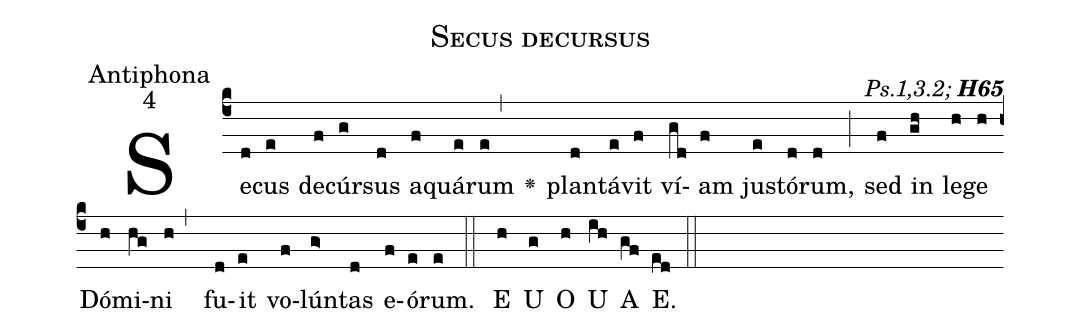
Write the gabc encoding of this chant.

name:Secus decursus;
office-part:Antiphona;
mode:4;
commentary: {\itshape\mdseries  Ps.1,3.2;\/}  {\bfseries H65};
%%
(c4)Se(d)cus(e) de(f)cúr(g)sus(d) a(f)quá(e)rum(e,) <v>\greheightstar</v>() plan(d)tá(e)vit(f) ví(gd)am(f) ju(e)stó(d)rum,(d) (;) sed(f) in(gh) le(h)ge(h) Dó(h)mi(hg)ni(h,) fu(d)it(e) vo(f)lún(g>)tas(d) e(f)ó(e)rum.(e) (::) <eu> E(h) U(g) O(h) U(ih) A(gf) E.(ed) </eu> (::)
